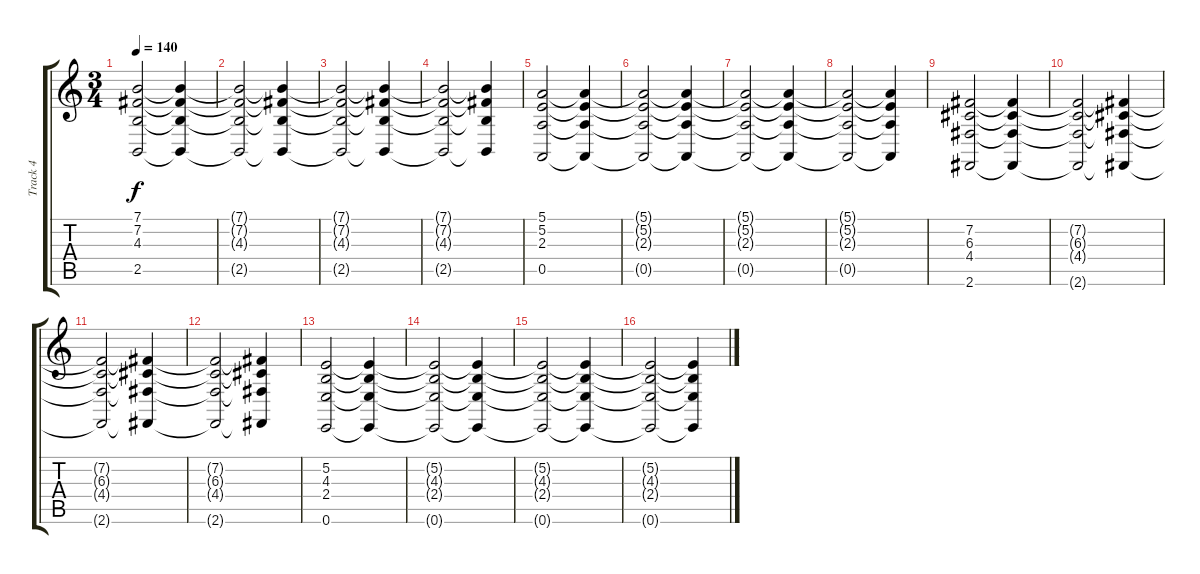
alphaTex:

\track ("Track 4" "Track 4") {instrument choiraahs}
\staff {score tabs}
\tuning (E4 B3 G3 D3 A2 E2) {hide}
\ts (3 4)
\tempo 140
\clef g2
\ks c
(7.1 7.2 4.3 2.5).2{dy f} (7.1{t} 7.2{t} 4.3{t} 2.5{t}).4 |
(7.1{t} 7.2{t} 4.3{t} 2.5{t}).2 (7.1{t} 7.2{t} 4.3{t} 2.5{t}).4 |
(7.1{t} 7.2{t} 4.3{t} 2.5{t}).2 (7.1{t} 7.2{t} 4.3{t} 2.5{t}).4 |
(7.1{t} 7.2{t} 4.3{t} 2.5{t}).2 (7.1{t} 7.2{t} 4.3{t} 2.5{t}).4 |
(5.1 5.2 2.3 0.5).2 (5.1{t} 5.2{t} 2.3{t} 0.5{t}).4 |
(5.1{t} 5.2{t} 2.3{t} 0.5{t}).2 (5.1{t} 5.2{t} 2.3{t} 0.5{t}).4 |
(5.1{t} 5.2{t} 2.3{t} 0.5{t}).2 (5.1{t} 5.2{t} 2.3{t} 0.5{t}).4 |
(5.1{t} 5.2{t} 2.3{t} 0.5{t}).2 (5.1{t} 5.2{t} 2.3{t} 0.5{t}).4 |
(7.2 6.3 4.4 2.6).2 (7.2{t} 6.3{t} 4.4{t} 2.6{t}).4 |
(7.2{t} 6.3{t} 4.4{t} 2.6{t}).2 (7.2{t} 6.3{t} 4.4{t} 2.6{t}).4 |
(7.2{t} 6.3{t} 4.4{t} 2.6{t}).2 (7.2{t} 6.3{t} 4.4{t} 2.6{t}).4 |
(7.2{t} 6.3{t} 4.4{t} 2.6{t}).2 (7.2{t} 6.3{t} 4.4{t} 2.6{t}).4 |
(5.2 4.3 2.4 0.6).2 (5.2{t} 4.3{t} 2.4{t} 0.6{t}).4 |
(5.2{t} 4.3{t} 2.4{t} 0.6{t}).2 (5.2{t} 4.3{t} 2.4{t} 0.6{t}).4 |
(5.2{t} 4.3{t} 2.4{t} 0.6{t}).2 (5.2{t} 4.3{t} 2.4{t} 0.6{t}).4 |
(5.2{t} 4.3{t} 2.4{t} 0.6{t}).2 (5.2{t} 4.3{t} 2.4{t} 0.6{t}).4
